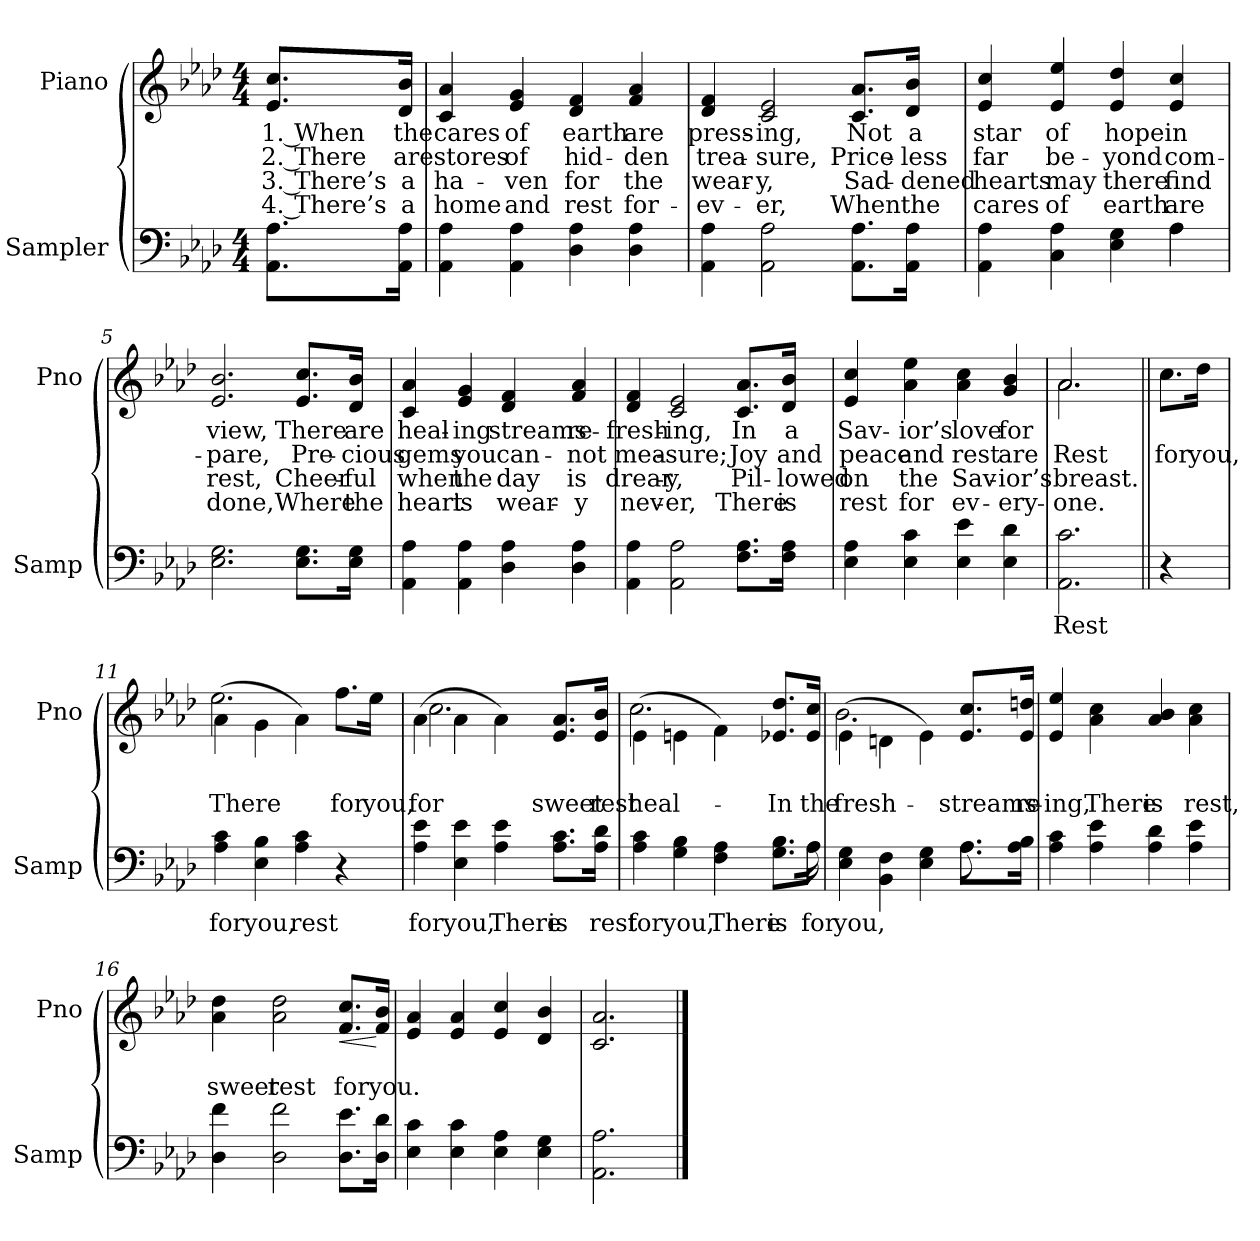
**kern	**text	**kern	**text	**text	**text	**text	**dynam
*part2	*part2	*part1	*part1	*part1	*part1	*part1	*part1
*staff2	*staff2	*staff1	*staff1	*staff1	*staff1	*staff1	*staff1
*I"Sampler	*	*I"Piano	*	*	*	*	*
*I'Samp	*	*I'Pno	*	*	*	*	*
*clefF4	*	*clefG2	*	*	*	*	*
*k[b-e-a-d-]	*	*k[b-e-a-d-]	*	*	*	*	*
*A-:	*	*A-:	*	*	*	*	*
*M4/4	*	*M4/4	*	*	*	*	*
=1	=1	=1	=1	=1	=1	=1	=1
8.AA-\ 8.A-\L	.	8.e-/ 8.cc/L	1. When	2. There	3. There’s	4. There’s	.
16AA-\ 16A-\Jk	.	16d-/ 16b-/Jk	the	are	a	a	.
=2	=2	=2	=2	=2	=2	=2	=2
4AA- 4A-	.	4c 4a-	cares	stores	ha-	home	.
4AA- 4A-	.	4e- 4g	of	of	-ven	and	.
4D- 4A-	.	4d- 4f	earth	hid-	for	rest	.
4D- 4A-	.	4f 4a-	are	-den	the	for-	.
=3	=3	=3	=3	=3	=3	=3	=3
4AA- 4A-	.	4d- 4f	press-	trea-	wear-	-ev-	.
2AA- 2A-	.	2c 2e-	-ing,	-sure,	-y,	-er,	.
8.AA-\ 8.A-\L	.	8.c/ 8.a-/L	Not	Price-	Sad-	When	.
16AA-\ 16A-\Jk	.	16d-/ 16b-/Jk	a	-less	-dened	the	.
=4	=4	=4	=4	=4	=4	=4	=4
*^	*	*	*	*	*	*	*
4AA- 4A-	2.ryy	.	4e- 4cc	star	far	hearts	cares	.
4C 4A-	.	.	4e- 4ee-	of	be-	may	of	.
4E- 4G	.	.	4e- 4dd-	hope	-yond	there	earth	.
4A-\	4A-	.	4e- 4cc	in	com-	find	are	.
*v	*v	*	*	*	*	*	*	*
=5	=5	=5	=5	=5	=5	=5	=5
2.E- 2.G	.	2.e- 2.b-	view,	-pare,	rest,	done,	.
8.E-\ 8.G\L	.	8.e-/ 8.cc/L	There	Pre-	Cheer-	Where	.
16E-\ 16G\Jk	.	16d-/ 16b-/Jk	are	-cious	-ful	the	.
=6	=6	=6	=6	=6	=6	=6	=6
4AA- 4A-	.	4c 4a-	heal-	gems	when	heart	.
4AA- 4A-	.	4e- 4g	-ing	you	the	is	.
4D- 4A-	.	4d- 4f	streams	can-	day	wear-	.
4D- 4A-	.	4f 4a-	re-	-not	is	-y	.
=7	=7	=7	=7	=7	=7	=7	=7
4AA- 4A-	.	4d- 4f	-fresh-	mea-	drear-	nev-	.
2AA- 2A-	.	2c 2e-	-ing,	-sure;	-y,	-er,	.
8.F\ 8.A-\L	.	8.c/ 8.a-/L	In	Joy	Pil-	There	.
16F\ 16A-\Jk	.	16d-/ 16b-/Jk	a	and	-lowed	is	.
=8	=8	=8	=8	=8	=8	=8	=8
4E- 4A-	.	4e- 4cc	Sav-	peace	on	rest	.
4E- 4c	.	4a- 4ee-	-ior’s	and	the	for	.
4E- 4e-	.	4a- 4cc	love	rest	Sav-	ev-	.
4E- 4d-	.	4g 4b-	for	are	-ior’s	-ery-	.
=9	=9	=9	=9	=9	=9	=9	=9
*	*	*^	*	*	*	*	*
2.AA- 2.c	Rest	2.a-/	2.a-	.	Rest	breast.	-one.	.
=10||	=10||	=10||	=10||	=10||	=10||	=10||	=10||	=10||
!	!	!LO:TX:t=Refrain	!	!	!	!	!	!
*	*	*v	*v	*	*	*	*	*
4r	.	8.cc\L	.	for	.	.	.
.	.	16dd-\Jk	.	you,	.	.	.
=11	=11	=11	=11	=11	=11	=11	=11
*	*	*^	*	*	*	*	*
4A- 4c	for	(4a-\	2.ee-	.	There	.	.	.
4E- 4B-	you,	4g\	.	.	.	.	.	.
4A- 4c	rest	4a-\)	.	.	.	.	.	.
4r	.	8.ff\L	4ryy	.	for	.	.	.
.	.	16ee-\Jk	.	.	you,	.	.	.
=12	=12	=12	=12	=12	=12	=12	=12	=12
4A- 4e-	for	(4a-\	2.cc	.	for	.	.	.
4E- 4e-	you,	4a-\	.	.	.	.	.	.
4A- 4e-	There	4a-\)	.	.	.	.	.	.
8.A-\ 8.c\L	is	8.e-/ 8.a-/L	4ryy	.	sweet	.	.	.
16A-\ 16d-\Jk	rest	16e-/ 16b-/Jk	.	.	rest	.	.	.
=13	=13	=13	=13	=13	=13	=13	=13	=13
*^	*	*	*	*	*	*	*	*
4A- 4c	2...ryy	for	(4e-\	2.cc	.	heal-	.	.	.
4G 4B-	.	you,	4en\	.	.	.	.	.	.
4F 4A-	.	There	4f\)	.	.	.	.	.	.
8.G\ 8.B-\L	.	is	8.e-X/ 8.dd-/L	4ryy	.	In	.	.	.
16A-\Jk	16A-	for	16e-/ 16cc/Jk	.	.	the	.	.	.
=14	=14	=14	=14	=14	=14	=14	=14	=14	=14
4E- 4G	2.ryy	you,	(4e-\	2.b-	.	-fresh-	.	.	.
4BB- 4F	.	.	4dn\	.	.	.	.	.	.
4E- 4G	.	.	4e-\)	.	.	.	.	.	.
8.A-\L	8.A-	.	8.e-/ 8.cc/L	4ryy	.	streams	.	.	.
16A-\ 16B-\Jk	16ryy	.	16e-/ 16dd/Jk	.	.	re-	.	.	.
*v	*v	*	*	*	*	*	*	*	*
*	*	*v	*v	*	*	*	*	*
=15	=15	=15	=15	=15	=15	=15	=15
4A- 4c	.	4e- 4ee-	.	-ing,	.	.	.
4A- 4e-	.	4a- 4cc	.	There	.	.	.
4A- 4d-	.	4a- 4b-	.	is	.	.	.
4A- 4e-	.	4a- 4cc	.	rest,	.	.	.
=16	=16	=16	=16	=16	=16	=16	=16
4D- 4f	.	4a- 4dd-	.	sweet	.	.	.
2D- 2f	.	2a- 2dd-	.	rest	.	.	.
!	!	!	!	!	!	!	!LO:HP:b
8.D-\ 8.e-\L	.	8.f/ 8.cc/L	.	for	.	.	<
16D-\ 16d-\Jk	.	16f/ 16b-/Jk	.	you.	.	.	[
=17	=17	=17	=17	=17	=17	=17	=17
4E- 4c	.	4e- 4a-	.	.	.	.	.
4E- 4c	.	4e- 4a-	.	.	.	.	.
4E- 4A-	.	4e- 4cc	.	.	.	.	.
4E- 4G	.	4d- 4b-	.	.	.	.	.
=18	=18	=18	=18	=18	=18	=18	=18
2.AA- 2.A-	.	2.c 2.a-	.	.	.	.	.
==	==	==	==	==	==	==	==
*-	*-	*-	*-	*-	*-	*-	*-
